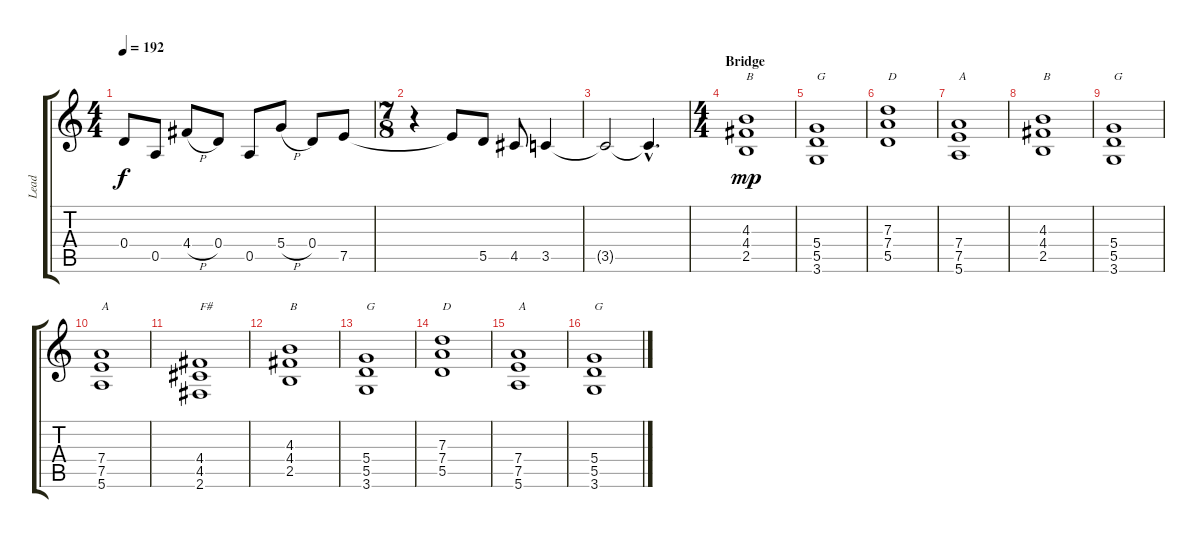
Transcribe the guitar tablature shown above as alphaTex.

\track ("Lead" "Lead") {instrument overdrivenguitar}
\staff {score tabs}
\tuning (E4 B3 G3 D3 A2 E2) {hide}
\ts (4 4)
\tempo 192
\clef g2
\ks c
0.4.8{dy f} 0.5.8 4.4{h}.8 0.4.8 0.5.8 5.4{h}.8 0.4.8 7.5.8 |
\ts (7 8)
r.4 7.5{t}.8 5.5.8 4.5.8 3.5.4 |
3.5{t}.2 3.5{hac t}.4{d} |
\ts (4 4)
\section ("" "Bridge")
(4.3 4.4 2.5).1{txt "B" dy mp} |
(5.4 5.5 3.6).1{txt "G"} |
(7.3 7.4 5.5).1{txt "D"} |
(7.4 7.5 5.6).1{txt "A"} |
(4.3 4.4 2.5).1{txt "B"} |
(5.4 5.5 3.6).1{txt "G"} |
(7.4 7.5 5.6).1{txt "A"} |
(4.4 4.5 2.6).1{txt "F#"} |
(4.3 4.4 2.5).1{txt "B"} |
(5.4 5.5 3.6).1{txt "G"} |
(7.3 7.4 5.5).1{txt "D"} |
(7.4 7.5 5.6).1{txt "A"} |
(5.4 5.5 3.6).1{txt "G"}
